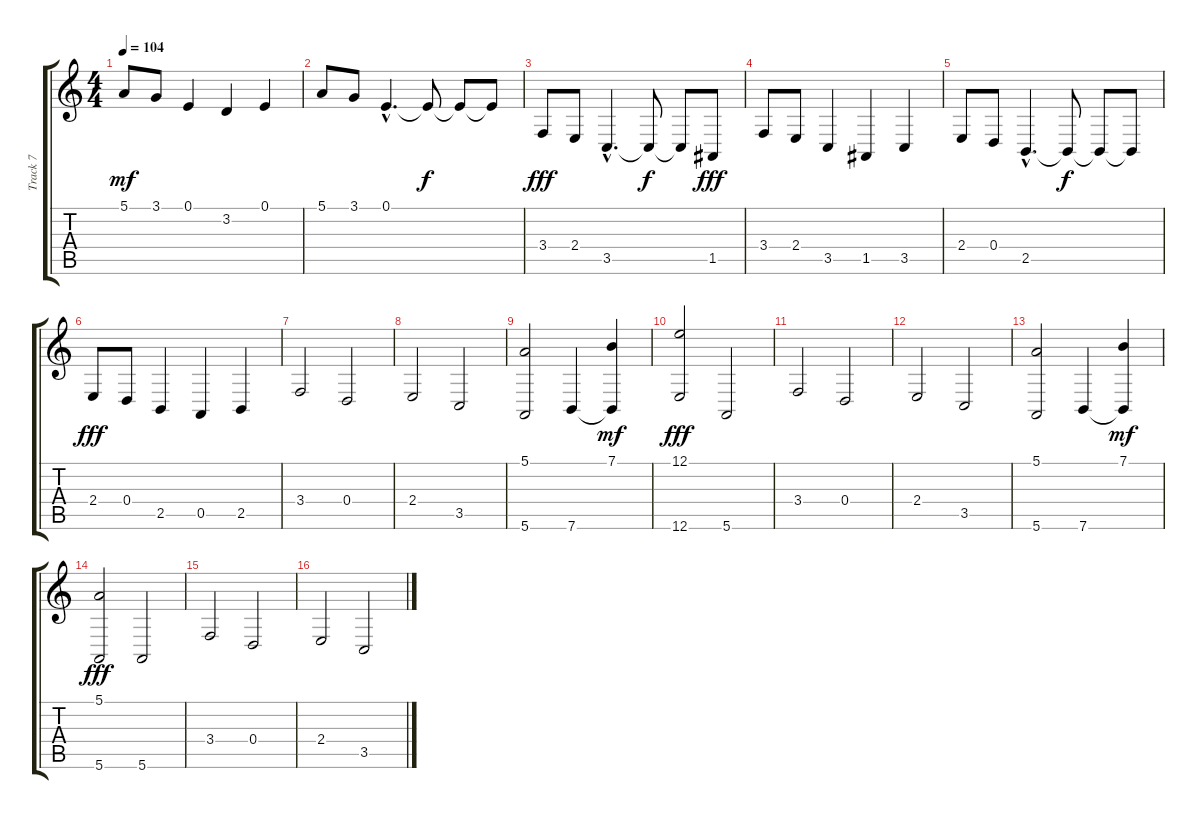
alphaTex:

\track ("Track 7" "Track 7") {instrument synthvoice}
\staff {score tabs}
\tuning (E4 B3 G3 D3 A2 E2) {hide}
\ts (4 4)
\tempo 104
\clef g2
\ks c
5.1.8{dy mf} 3.1.8 0.1.4 3.2.4 0.1.4 |
5.1.8 3.1.8 0.1{hac}.4{d} 0.1{t}.8{dy f} 0.1{t}.8 0.1{t}.8 |
3.4.8{dy fff} 2.4.8 3.5{hac}.4{d} 3.5{t}.8{dy f} 3.5{t}.8 1.5.8{dy fff} |
3.4.8 2.4.8 3.5.4 1.5.4 3.5.4 |
2.4.8 0.4.8 2.5{hac}.4{d} 2.5{t}.8{dy f} 2.5{t}.8 2.5{t}.8 |
2.4.8{dy fff} 0.4.8 2.5.4 0.5.4 2.5.4 |
3.4.2 0.4.2 |
2.4.2 3.5.2 |
(5.1 5.6).2 7.6.4 (7.1 7.6{t}).4{dy mf} |
(12.1 12.6).2{dy fff} 5.6.2 |
3.4.2 0.4.2 |
2.4.2 3.5.2 |
(5.1 5.6).2 7.6.4 (7.1 7.6{t}).4{dy mf} |
(5.1 5.6).2{dy fff} 5.6.2 |
3.4.2 0.4.2 |
2.4.2 3.5.2
